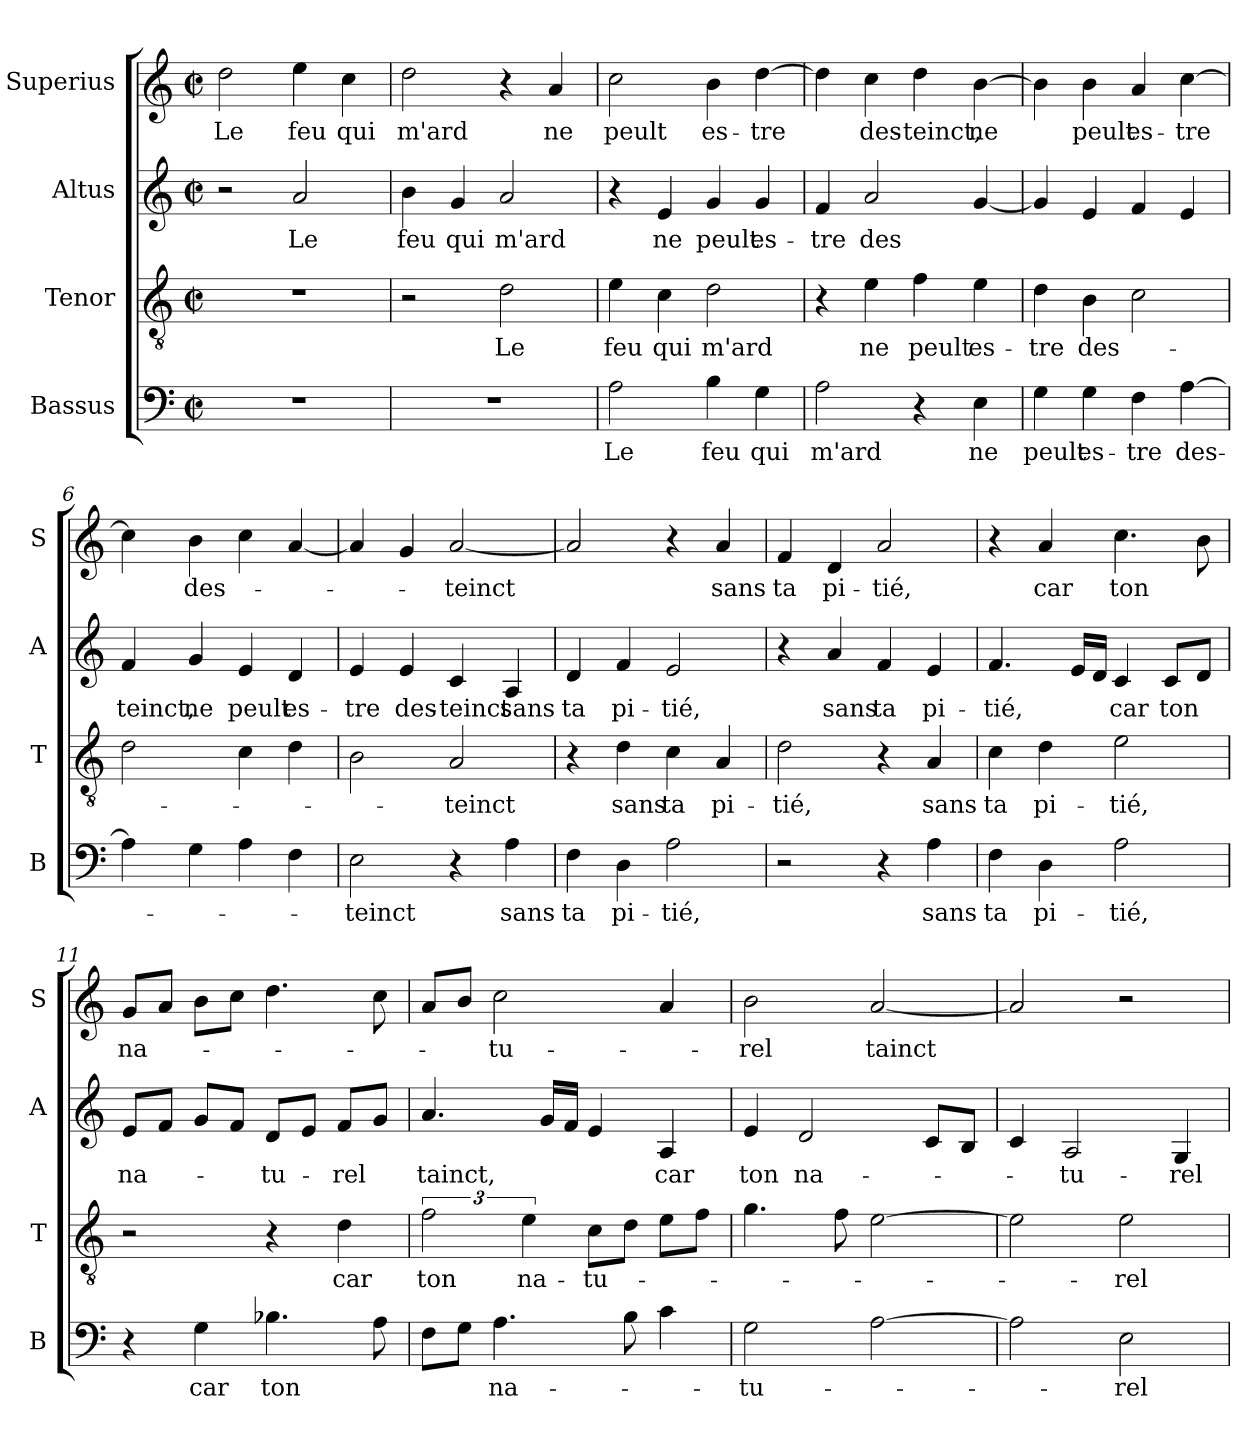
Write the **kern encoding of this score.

**kern	**text	**kern	**text	**kern	**text	**kern	**text
*part4	*part4	*part3	*part3	*part2	*part2	*part1	*part1
*staff4	*staff4	*staff3	*staff3	*staff2	*staff2	*staff1	*staff1
*I"Bassus	*	*I"Tenor	*	*I"Altus	*	*I"Superius	*
*I'B	*	*I'T	*	*I'A	*	*I'S	*
*clefF4	*	*clefGv2	*	*clefG2	*	*clefG2	*
*k[]	*	*k[]	*	*k[]	*	*k[]	*
*C:	*	*C:	*	*C:	*	*C:	*
*M2/2	*	*M2/2	*	*M2/2	*	*M2/2	*
*met(c|)	*	*met(c|)	*	*met(c|)	*	*met(c|)	*
=1	=1	=1	=1	=1	=1	=1	=1
!	!	!	!	!	!	!	!LO:LY:b
1r	.	1r	.	2r	.	2dd\	Le
!	!	!	!	!	!LO:LY:b	!	!LO:LY:b
.	.	.	.	2a/	Le	4ee\	feu
!	!	!	!	!	!	!	!LO:LY:b
.	.	.	.	.	.	4cc\	qui
=2	=2	=2	=2	=2	=2	=2	=2
!	!	!	!	!	!LO:LY:b	!	!LO:LY:b
1r	.	2r	.	4b\	feu	2dd\	m'ard
!	!	!	!	!	!LO:LY:b	!	!
.	.	.	.	4g/	qui	.	.
!	!	!	!LO:LY:b	!	!LO:LY:b	!	!
.	.	2d\	Le	2a/	m'ard	4r	.
!	!	!	!	!	!	!	!LO:LY:b
.	.	.	.	.	.	4a/	ne
=3	=3	=3	=3	=3	=3	=3	=3
!	!LO:LY:b	!	!LO:LY:b	!	!	!	!LO:LY:b
2A\	Le	4e\	feu	4r	.	2cc\	peult
!	!	!	!LO:LY:b	!	!LO:LY:b	!	!
.	.	4c\	qui	4e/	ne	.	.
!	!LO:LY:b	!	!LO:LY:b	!	!LO:LY:b	!	!LO:LY:b
4B\	feu	2d\	m'ard	4g/	peult	4b\	es-
!	!LO:LY:b	!	!	!	!LO:LY:b	!	!LO:LY:b
4G\	qui	.	.	4g/	es-	[4dd\	-tre
=4	=4	=4	=4	=4	=4	=4	=4
!	!LO:LY:b	!	!	!	!LO:LY:b	!	!
2A\	m'ard	4r	.	4f/	-tre	4dd\]	.
!	!	!	!LO:LY:b	!	!LO:LY:b	!	!LO:LY:b
.	.	4e\	ne	2a/	des	4cc\	des-
!	!	!	!LO:LY:b	!	!	!	!LO:LY:b
4r	.	4f\	peult	.	.	4dd\	-teinct,
!	!LO:LY:b	!	!LO:LY:b	!	!	!	!LO:LY:b
4E\	ne	4e\	es-	[4g/	.	[4b\	ne
=5	=5	=5	=5	=5	=5	=5	=5
!	!LO:LY:b	!	!LO:LY:b	!	!	!	!
4G\	peult	4d\	-tre	4g/]	.	4b\]	.
!	!LO:LY:b	!	!LO:LY:b	!	!	!	!LO:LY:b
4G\	es-	4B\	des-	4e/	.	4b\	peult
!	!LO:LY:b	!	!	!	!	!	!LO:LY:b
4F\	-tre	2c\	.	4f/	.	4a/	es-
!	!LO:LY:b	!	!	!	!	!	!LO:LY:b
[4A\	des-	.	.	4e/	.	[4cc\	-tre
!!LO:LB:g=z
=6	=6	=6	=6	=6	=6	=6	=6
!	!	!	!	!	!LO:LY:b	!	!
4A\]	.	2d\	.	4f/	teinct,	4cc\]	.
!	!	!	!	!	!LO:LY:b	!	!LO:LY:b
4G\	.	.	.	4g/	ne	4b\	des-
!	!	!	!	!	!LO:LY:b	!	!
4A\	.	4c\	.	4e/	peult	4cc\	.
!	!	!	!	!	!LO:LY:b	!	!
4F\	.	4d\	.	4d/	es-	[4a/	.
=7	=7	=7	=7	=7	=7	=7	=7
!	!LO:LY:b	!	!	!	!LO:LY:b	!	!
2E\	-teinct	2B\	.	4e/	-tre	4a/]	.
!	!	!	!	!	!LO:LY:b	!	!
.	.	.	.	4e/	des-	4g/	.
!	!	!	!LO:LY:b	!	!LO:LY:b	!	!LO:LY:b
4r	.	2A/	-teinct	4c/	-teinct	[2a/	-teinct
!	!LO:LY:b	!	!	!	!LO:LY:b	!	!
4A\	sans	.	.	4A/	sans	.	.
=8	=8	=8	=8	=8	=8	=8	=8
!	!LO:LY:b	!	!	!	!LO:LY:b	!	!
4F\	ta	4r	.	4d/	ta	2a/]	.
!	!LO:LY:b	!	!LO:LY:b	!	!LO:LY:b	!	!
4D\	pi-	4d\	sans	4f/	pi-	.	.
!	!LO:LY:b	!	!LO:LY:b	!	!LO:LY:b	!	!
2A\	-tié,	4c\	ta	2e/	-tié,	4r	.
!	!	!	!LO:LY:b	!	!	!	!LO:LY:b
.	.	4A/	pi-	.	.	4a/	sans
=9	=9	=9	=9	=9	=9	=9	=9
!	!	!	!LO:LY:b	!	!	!	!LO:LY:b
2r	.	2d\	-tié,	4r	.	4f/	ta
!	!	!	!	!	!LO:LY:b	!	!LO:LY:b
.	.	.	.	4a/	sans	4d/	pi-
!	!	!	!	!	!LO:LY:b	!	!LO:LY:b
4r	.	4r	.	4f/	ta	2a/	-tié,
!	!LO:LY:b	!	!LO:LY:b	!	!LO:LY:b	!	!
4A\	sans	4A/	sans	4e/	pi-	.	.
=10	=10	=10	=10	=10	=10	=10	=10
!	!LO:LY:b	!	!LO:LY:b	!	!LO:LY:b	!	!
4F\	ta	4c\	ta	4.f/	-tié,	4r	.
!	!LO:LY:b	!	!LO:LY:b	!	!	!	!LO:LY:b
4D\	pi-	4d\	pi-	.	.	4a/	car
.	.	.	.	16e/LL	.	.	.
.	.	.	.	16d/JJ	.	.	.
!	!LO:LY:b	!	!LO:LY:b	!	!LO:LY:b	!	!LO:LY:b
2A\	-tié,	2e\	-tié,	4c/	car	4.cc\	ton
!	!	!	!	!	!LO:LY:b	!	!
.	.	.	.	8c/L	ton	.	.
.	.	.	.	8d/J	.	8b\	.
!!LO:LB:g=z
=11	=11	=11	=11	=11	=11	=11	=11
!	!	!	!	!	!LO:LY:b	!	!LO:LY:b
4r	.	2r	.	8e/L	na-	8g/L	na-
.	.	.	.	8f/J	.	8a/J	.
!	!LO:LY:b	!	!	!	!	!	!
4G\	car	.	.	8g/L	.	8b\L	.
.	.	.	.	8f/J	.	8cc\J	.
!	!LO:LY:b	!	!	!	!LO:LY:b	!	!
4.B-X\	ton	4r	.	8d/L	-tu-	4.dd\	.
.	.	.	.	8e/J	.	.	.
!	!	!	!LO:LY:b	!	!LO:LY:b	!	!
.	.	4d\	car	8f/L	-rel	.	.
8A\	.	.	.	8g/J	.	8cc\	.
=12	=12	=12	=12	=12	=12	=12	=12
!	!	!	!LO:LY:b	!	!LO:LY:b	!	!
8F\L	.	3f\	ton	4.a/	tainct,	8a/L	.
8G\J	.	.	.	.	.	8b/J	.
!	!LO:LY:b	!	!	!	!	!	!LO:LY:b
4.A\	na-	.	.	.	.	2cc\	-tu-
!	!	!	!LO:LY:b	!	!	!	!
.	.	6e\	na-	.	.	.	.
.	.	.	.	16g/LL	.	.	.
.	.	.	.	16f/JJ	.	.	.
!	!	!	!LO:LY:b	!	!	!	!
.	.	8c\L	-tu-	4e/	.	.	.
8B\	.	8d\J	.	.	.	.	.
!	!	!	!	!	!LO:LY:b	!	!
4c\	.	8e\L	.	4A/	car	4a/	.
.	.	8f\J	.	.	.	.	.
=13	=13	=13	=13	=13	=13	=13	=13
!	!LO:LY:b	!	!	!	!LO:LY:b	!	!LO:LY:b
2G\	-tu-	4.g\	.	4e/	ton	2b\	-rel
!	!	!	!	!	!LO:LY:b	!	!
.	.	.	.	2d/	na-	.	.
.	.	8f\	.	.	.	.	.
!	!	!	!	!	!	!	!LO:LY:b
[2A\	.	[2e\	.	.	.	[2a/	tainct
.	.	.	.	8c/L	.	.	.
.	.	.	.	8B/J	.	.	.
=14	=14	=14	=14	=14	=14	=14	=14
2A\]	.	2e\]	.	4c/	.	2a/]	.
!	!	!	!	!	!LO:LY:b	!	!
.	.	.	.	2A/	-tu-	.	.
!	!LO:LY:b	!	!LO:LY:b	!	!	!	!
2E\	-rel	2e\	-rel	.	.	2r	.
!	!	!	!	!	!LO:LY:b	!	!
.	.	.	.	4G/	-rel	.	.
=	=	=	=	=	=	=	=
*-	*-	*-	*-	*-	*-	*-	*-
